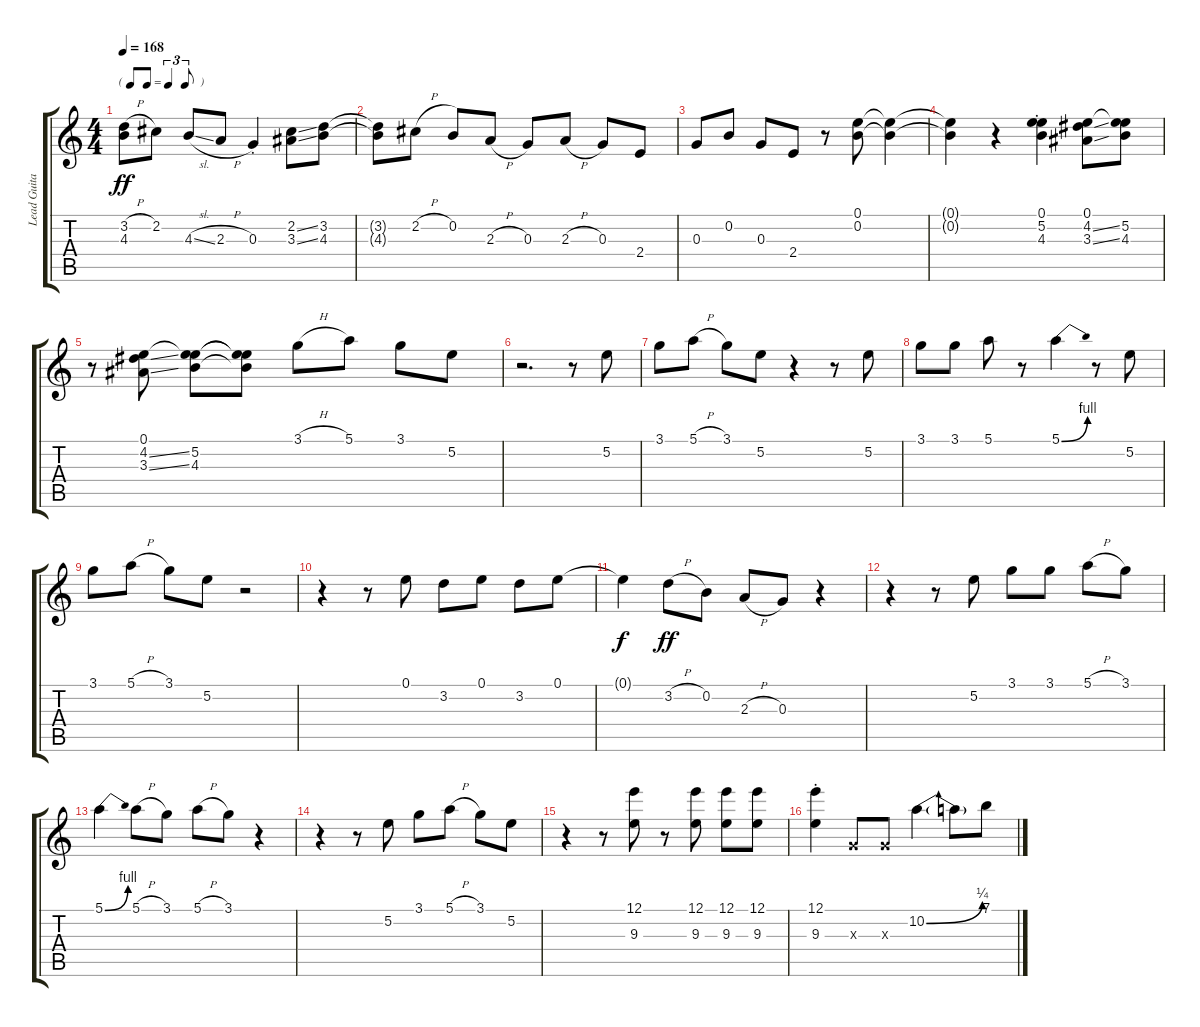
\track ("Lead Guitar" "Lead Guita") {instrument overdrivenguitar}
\staff {score tabs}
\tuning (E4 B3 G3 D3 A2 E2) {hide}
\ts (4 4)
\tf triplet8th
\tempo 168
\clef g2
\ks c
(3.2{h} 4.3).8{dy ff} 2.2.8 4.3{sl}.8 2.3{h}.8 0.3{st}.4 (2.2{ss} 3.3{ss}).8 (3.2 4.3).8 |
(3.2{t} 4.3{t}).8 2.2{h}.8 0.2.8 2.3{h}.8 0.3.8 2.3{h}.8 0.3.8 2.4.8 |
0.3.8 0.2.8 0.3.8 2.4.8 r.8 (0.1 0.2).8 (0.1{t} 0.2{t}).4 |
(0.1{t} 0.2{t}).4 r.4 (0.1{st} 5.2{st} 4.3{st}).4 (0.1 4.2{ss} 3.3{ss}).8 (0.1{t} 5.2 4.3).8 |
r.8 (0.1 4.2{ss} 3.3{ss}).8 (0.1{t} 5.2 4.3).8 (0.1{t} 5.2{t} 4.3{t}).8 3.1{h}.8 5.1.8 3.1.8 5.2.8 |
r.2{d} r.8 5.2.8 |
3.1.8 5.1{h}.8 3.1.8 5.2.8 r.4 r.8 5.2.8 |
3.1.8 3.1.8 5.1.8 r.8 5.1{be (bend 0 0 60 4)}.4 r.8 5.2.8 |
3.1.8 5.1{h}.8 3.1.8 5.2.8 r.2 |
r.4 r.8 0.1.8 3.2.8 0.1.8 3.2.8 0.1.8 |
0.1{t}.4{dy f} 3.2{h}.8{dy ff} 0.2.8 2.3{h}.8 0.3.8 r.4 |
r.4 r.8 5.2.8 3.1.8 3.1.8 5.1{h}.8 3.1.8 |
5.1{be (bend 0 0 60 4)}.4 5.1{h}.8 3.1.8 5.1{h}.8 3.1.8 r.4 |
r.4 r.8 5.2.8 3.1.8 5.1{h}.8 3.1.8 5.2.8 |
r.4 r.8 (12.1 9.3).8 r.8 (12.1 9.3).8 (12.1 9.3).8 (12.1 9.3).8 |
(12.1{st} 9.3{st}).4 0.3{x}.8 0.3{x}.8 10.2{be (bend 0 0 60 1)}.4 10.2{t}.8 7.1.8
